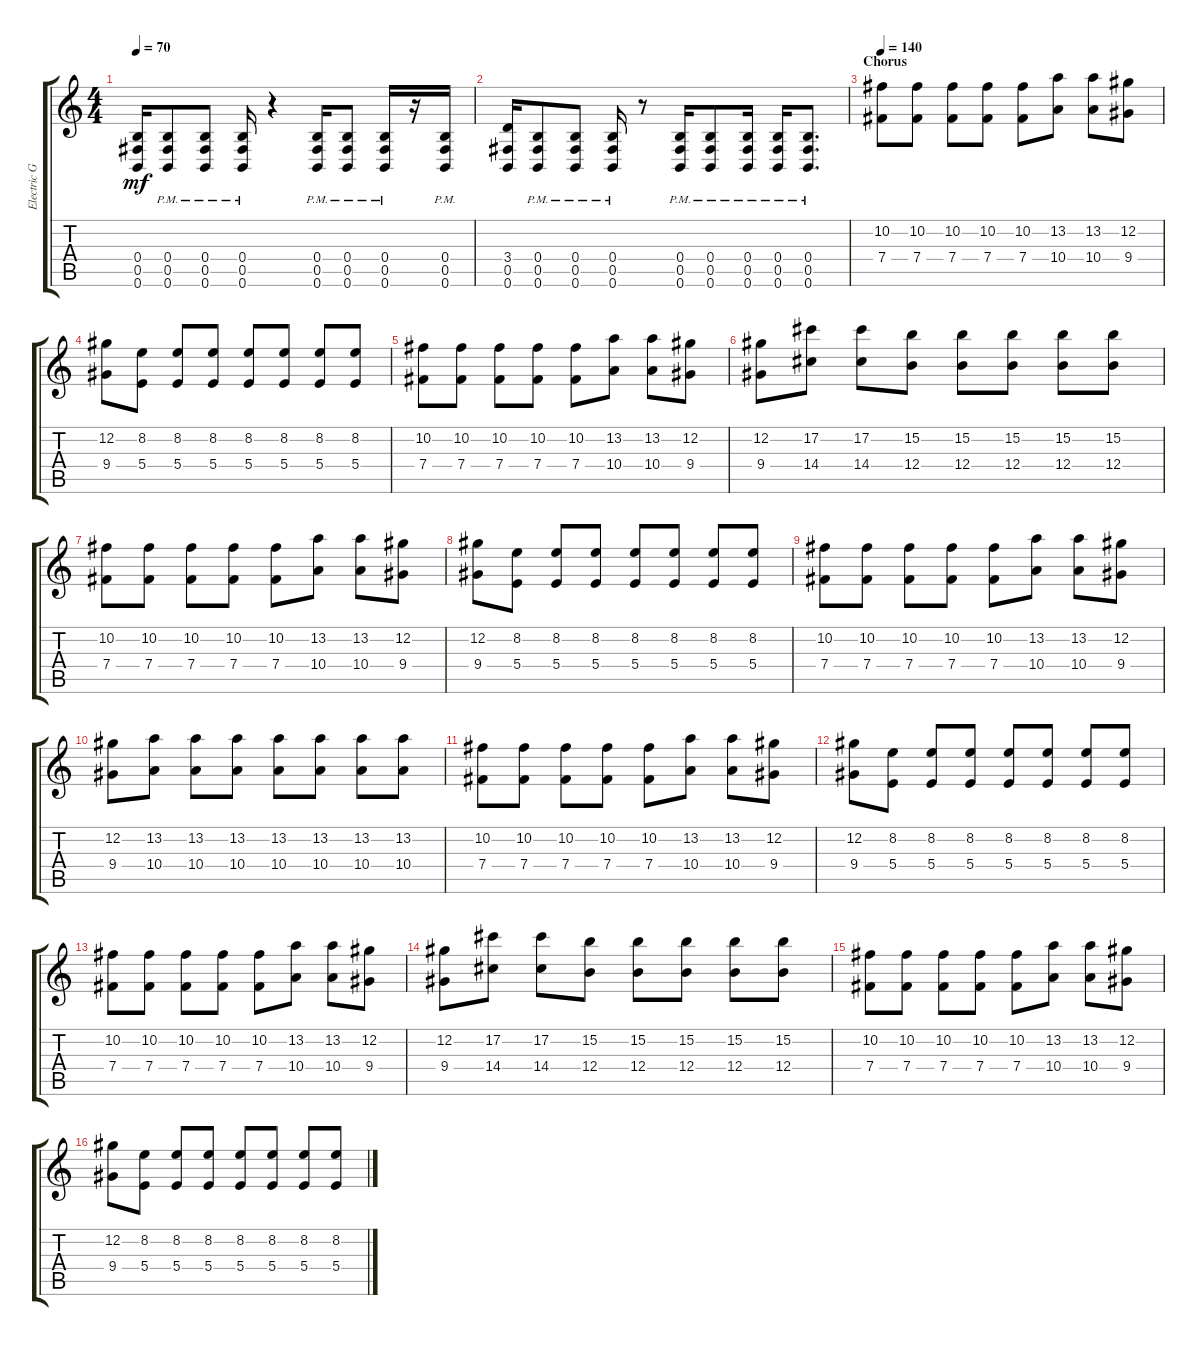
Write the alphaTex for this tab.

\track ("Electric Guitar" "Electric G") {instrument distortionguitar}
\staff {score tabs}
\tuning (Db4 Ab3 E3 B2 Gb2 B1) {hide}
\ts (4 4)
\tempo 70
\clef g2
\ks c
(0.4 0.5 0.6).16{dy mf} (0.4{pm} 0.5{pm} 0.6{pm}).8 (0.4{pm} 0.5{pm} 0.6{pm}).8 (0.4{pm} 0.5{pm} 0.6{pm}).16 r.4 (0.4{pm} 0.5{pm} 0.6{pm}).16 (0.4{pm} 0.5{pm} 0.6{pm}).8 (0.4{pm} 0.5{pm} 0.6{pm}).16 r.16 (0.4{pm} 0.5{pm} 0.6{pm}).16 |
(3.4 0.5 0.6).16 (0.4{pm} 0.5{pm} 0.6{pm}).8 (0.4{pm} 0.5{pm} 0.6{pm}).8 (0.4{pm} 0.5{pm} 0.6{pm}).16 r.8 (0.4{pm} 0.5{pm} 0.6{pm}).16 (0.4{pm} 0.5{pm} 0.6{pm}).8 (0.4{pm} 0.5{pm} 0.6{pm}).16 (0.4{pm} 0.5{pm} 0.6{pm}).16 (0.4{pm} 0.5 0.6{pm}).8{d} |
\section ("" "Chorus")
\tempo 140
(10.2 7.4).8 (10.2 7.4).8 (10.2 7.4).8 (10.2 7.4).8 (10.2 7.4).8 (13.2 10.4).8 (13.2 10.4).8 (12.2 9.4).8 |
(12.2 9.4).8 (8.2 5.4).8 (8.2 5.4).8 (8.2 5.4).8 (8.2 5.4).8 (8.2 5.4).8 (8.2 5.4).8 (8.2 5.4).8 |
(10.2 7.4).8 (10.2 7.4).8 (10.2 7.4).8 (10.2 7.4).8 (10.2 7.4).8 (13.2 10.4).8 (13.2 10.4).8 (12.2 9.4).8 |
(12.2 9.4).8 (17.2 14.4).8 (17.2 14.4).8 (15.2 12.4).8 (15.2 12.4).8 (15.2 12.4).8 (15.2 12.4).8 (15.2 12.4).8 |
(10.2 7.4).8 (10.2 7.4).8 (10.2 7.4).8 (10.2 7.4).8 (10.2 7.4).8 (13.2 10.4).8 (13.2 10.4).8 (12.2 9.4).8 |
(12.2 9.4).8 (8.2 5.4).8 (8.2 5.4).8 (8.2 5.4).8 (8.2 5.4).8 (8.2 5.4).8 (8.2 5.4).8 (8.2 5.4).8 |
(10.2 7.4).8 (10.2 7.4).8 (10.2 7.4).8 (10.2 7.4).8 (10.2 7.4).8 (13.2 10.4).8 (13.2 10.4).8 (12.2 9.4).8 |
(12.2 9.4).8 (13.2 10.4).8 (13.2 10.4).8 (13.2 10.4).8 (13.2 10.4).8 (13.2 10.4).8 (13.2 10.4).8 (13.2 10.4).8 |
(10.2 7.4).8 (10.2 7.4).8 (10.2 7.4).8 (10.2 7.4).8 (10.2 7.4).8 (13.2 10.4).8 (13.2 10.4).8 (12.2 9.4).8 |
(12.2 9.4).8 (8.2 5.4).8 (8.2 5.4).8 (8.2 5.4).8 (8.2 5.4).8 (8.2 5.4).8 (8.2 5.4).8 (8.2 5.4).8 |
(10.2 7.4).8 (10.2 7.4).8 (10.2 7.4).8 (10.2 7.4).8 (10.2 7.4).8 (13.2 10.4).8 (13.2 10.4).8 (12.2 9.4).8 |
(12.2 9.4).8 (17.2 14.4).8 (17.2 14.4).8 (15.2 12.4).8 (15.2 12.4).8 (15.2 12.4).8 (15.2 12.4).8 (15.2 12.4).8 |
(10.2 7.4).8 (10.2 7.4).8 (10.2 7.4).8 (10.2 7.4).8 (10.2 7.4).8 (13.2 10.4).8 (13.2 10.4).8 (12.2 9.4).8 |
(12.2 9.4).8 (8.2 5.4).8 (8.2 5.4).8 (8.2 5.4).8 (8.2 5.4).8 (8.2 5.4).8 (8.2 5.4).8 (8.2 5.4).8
